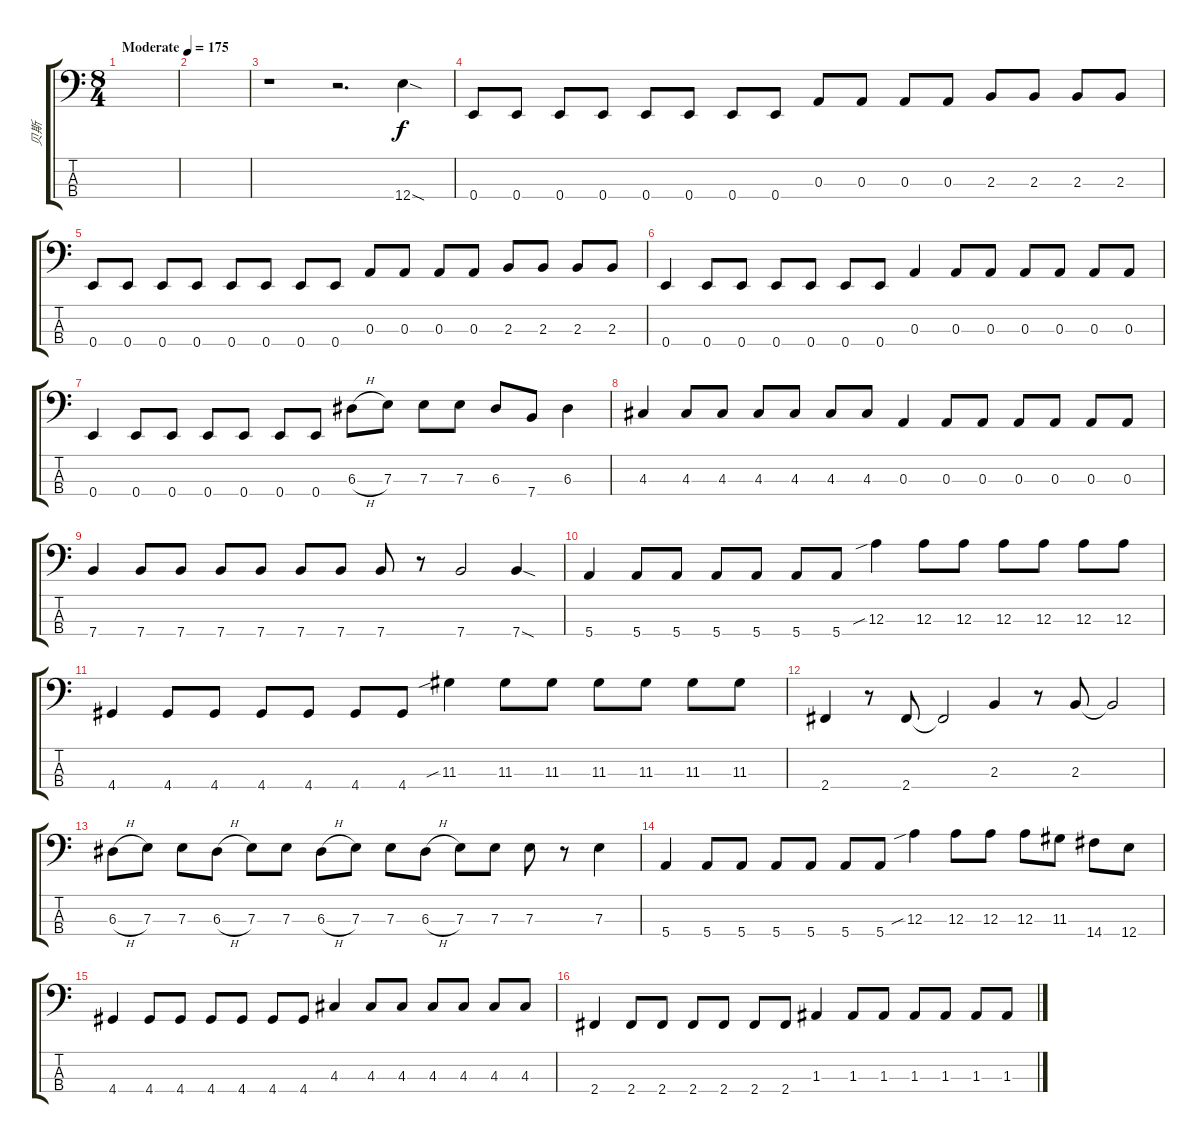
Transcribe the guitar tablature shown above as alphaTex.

\track ("贝斯" "贝斯") {instrument electricbassfinger}
\staff {score tabs}
\tuning (G2 D2 A1 E1) {hide}
\ts (8 4)
\tempo (175 "Moderate")
\clef f4
\ks c
|
|
r.1 r.2{d} 12.4{sod}.4 |
0.4.8 0.4.8 0.4.8 0.4.8 0.4.8 0.4.8 0.4.8 0.4.8 0.3.8 0.3.8 0.3.8 0.3.8 2.3.8 2.3.8 2.3.8 2.3.8 |
0.4.8 0.4.8 0.4.8 0.4.8 0.4.8 0.4.8 0.4.8 0.4.8 0.3.8 0.3.8 0.3.8 0.3.8 2.3.8 2.3.8 2.3.8 2.3.8 |
0.4.4 0.4.8 0.4.8 0.4.8 0.4.8 0.4.8 0.4.8 0.3.4 0.3.8 0.3.8 0.3.8 0.3.8 0.3.8 0.3.8 |
0.4.4 0.4.8 0.4.8 0.4.8 0.4.8 0.4.8 0.4.8 6.3{h}.8 7.3.8 7.3.8 7.3.8 6.3.8 7.4.8 6.3.4 |
4.3.4 4.3.8 4.3.8 4.3.8 4.3.8 4.3.8 4.3.8 0.3.4 0.3.8 0.3.8 0.3.8 0.3.8 0.3.8 0.3.8 |
7.4.4 7.4.8 7.4.8 7.4.8 7.4.8 7.4.8 7.4.8 7.4.8 r.8 7.4.2 7.4{sod}.4 |
5.4.4 5.4.8 5.4.8 5.4.8 5.4.8 5.4.8 5.4.8 12.3{sib}.4 12.3.8 12.3.8 12.3.8 12.3.8 12.3.8 12.3.8 |
4.4.4 4.4.8 4.4.8 4.4.8 4.4.8 4.4.8 4.4.8 11.3{sib}.4 11.3.8 11.3.8 11.3.8 11.3.8 11.3.8 11.3.8 |
2.4.4 r.8 2.4.8 2.4{t}.2 2.3.4 r.8 2.3.8 2.3{t}.2 |
6.3{h}.8 7.3.8 7.3.8 6.3{h}.8 7.3.8 7.3.8 6.3{h}.8 7.3.8 7.3.8 6.3{h}.8 7.3.8 7.3.8 7.3.8 r.8 7.3.4 |
5.4.4 5.4.8 5.4.8 5.4.8 5.4.8 5.4.8 5.4.8 12.3{sib}.4 12.3.8 12.3.8 12.3.8 11.3.8 14.4.8 12.4.8 |
4.4.4 4.4.8 4.4.8 4.4.8 4.4.8 4.4.8 4.4.8 4.3.4 4.3.8 4.3.8 4.3.8 4.3.8 4.3.8 4.3.8 |
2.4.4 2.4.8 2.4.8 2.4.8 2.4.8 2.4.8 2.4.8 1.3.4 1.3.8 1.3.8 1.3.8 1.3.8 1.3.8 1.3.8
